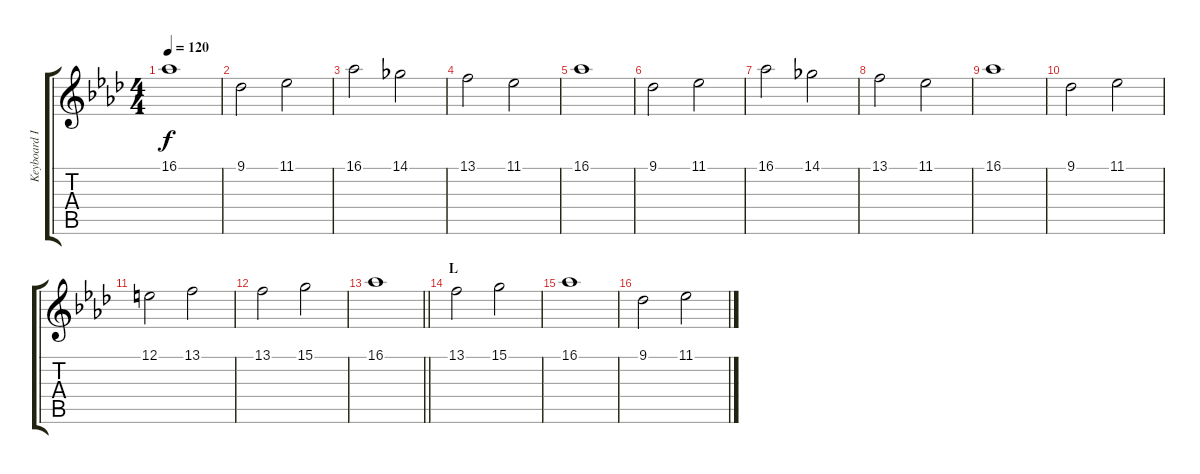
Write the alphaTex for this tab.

\track ("Keyboard IV" "Keyboard I") {instrument tubularbells}
\staff {score tabs}
\tuning (E4 B3 G3 D3 A2 E2) {hide}
\ts (4 4)
\tempo 120
\clef g2
\ks ab
16.1.1{dy f} |
9.1.2 11.1.2 |
16.1.2 14.1.2 |
13.1.2 11.1.2 |
16.1.1 |
9.1.2 11.1.2 |
16.1.2 14.1.2 |
13.1.2 11.1.2 |
16.1.1 |
9.1.2 11.1.2 |
12.1.2 13.1.2 |
13.1.2 15.1.2 |
\barLineRight lightlight
16.1.1 |
\section ("" "L")
13.1.2 15.1.2 |
16.1.1 |
9.1.2 11.1.2
